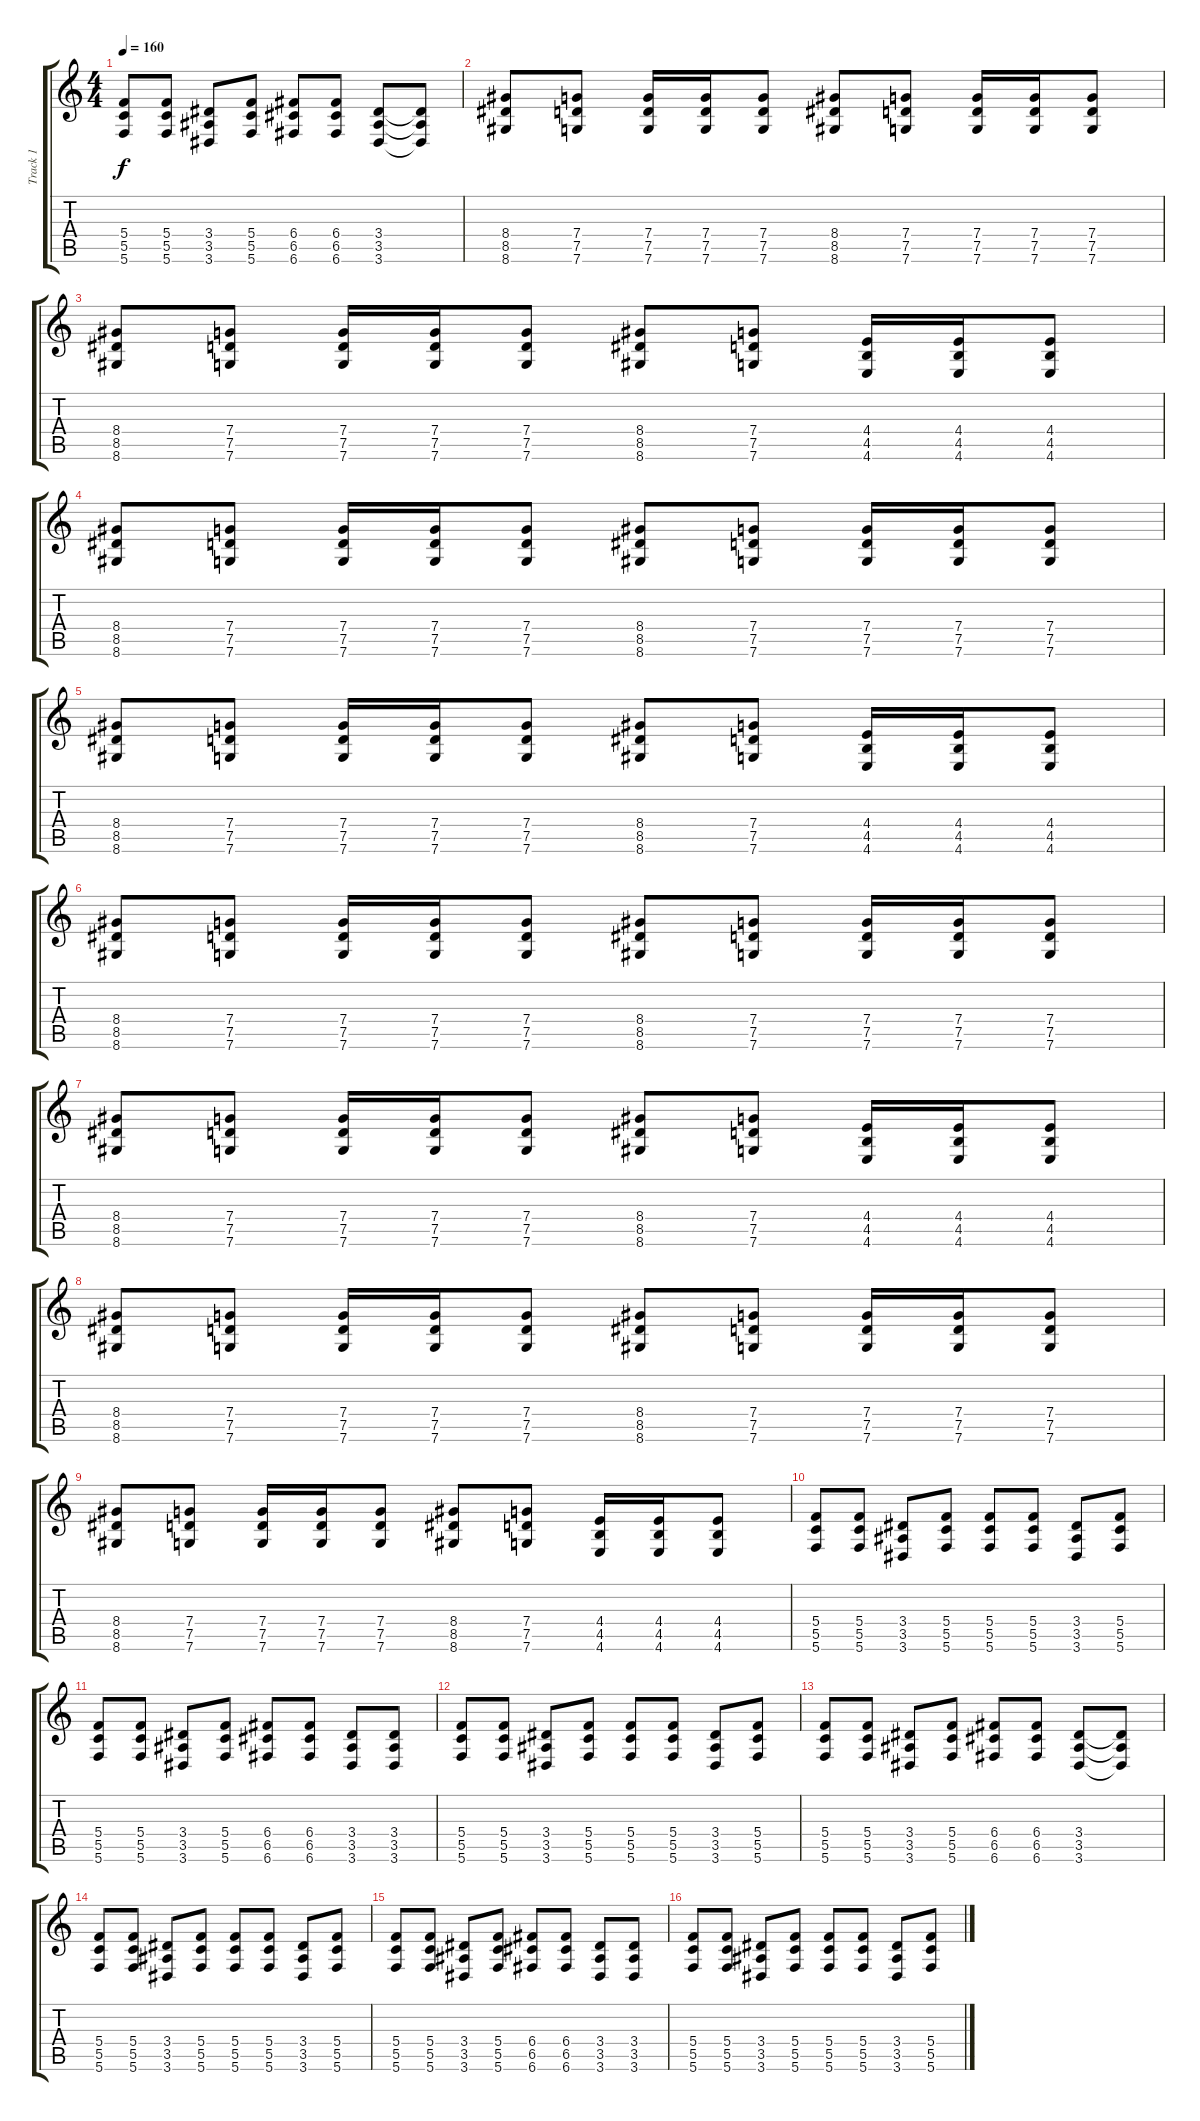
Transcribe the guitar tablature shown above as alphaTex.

\track ("Track 1" "Track 1") {instrument distortionguitar}
\staff {score tabs}
\tuning (D4 A3 F3 C3 G2 C2) {hide}
\ts (4 4)
\tempo 160
\clef g2
\ks c
(5.4 5.5 5.6).8{dy f} (5.4 5.5 5.6).8 (3.4 3.5 3.6).8 (5.4 5.5 5.6).8 (6.4 6.5 6.6).8 (6.4 6.5 6.6).8 (3.4 3.5 3.6).8 (3.4{t} 3.5{t} 3.6{t}).8 |
(8.4 8.5 8.6).8 (7.4 7.5 7.6).8 (7.4 7.5 7.6).16 (7.4 7.5 7.6).16 (7.4 7.5 7.6).8 (8.4 8.5 8.6).8 (7.4 7.5 7.6).8 (7.4 7.5 7.6).16 (7.4 7.5 7.6).16 (7.4 7.5 7.6).8 |
(8.4 8.5 8.6).8 (7.4 7.5 7.6).8 (7.4 7.5 7.6).16 (7.4 7.5 7.6).16 (7.4 7.5 7.6).8 (8.4 8.5 8.6).8 (7.4 7.5 7.6).8 (4.4 4.5 4.6).16 (4.4 4.5 4.6).16 (4.4 4.5 4.6).8 |
(8.4 8.5 8.6).8 (7.4 7.5 7.6).8 (7.4 7.5 7.6).16 (7.4 7.5 7.6).16 (7.4 7.5 7.6).8 (8.4 8.5 8.6).8 (7.4 7.5 7.6).8 (7.4 7.5 7.6).16 (7.4 7.5 7.6).16 (7.4 7.5 7.6).8 |
(8.4 8.5 8.6).8 (7.4 7.5 7.6).8 (7.4 7.5 7.6).16 (7.4 7.5 7.6).16 (7.4 7.5 7.6).8 (8.4 8.5 8.6).8 (7.4 7.5 7.6).8 (4.4 4.5 4.6).16 (4.4 4.5 4.6).16 (4.4 4.5 4.6).8 |
(8.4 8.5 8.6).8 (7.4 7.5 7.6).8 (7.4 7.5 7.6).16 (7.4 7.5 7.6).16 (7.4 7.5 7.6).8 (8.4 8.5 8.6).8 (7.4 7.5 7.6).8 (7.4 7.5 7.6).16 (7.4 7.5 7.6).16 (7.4 7.5 7.6).8 |
(8.4 8.5 8.6).8 (7.4 7.5 7.6).8 (7.4 7.5 7.6).16 (7.4 7.5 7.6).16 (7.4 7.5 7.6).8 (8.4 8.5 8.6).8 (7.4 7.5 7.6).8 (4.4 4.5 4.6).16 (4.4 4.5 4.6).16 (4.4 4.5 4.6).8 |
(8.4 8.5 8.6).8 (7.4 7.5 7.6).8 (7.4 7.5 7.6).16 (7.4 7.5 7.6).16 (7.4 7.5 7.6).8 (8.4 8.5 8.6).8 (7.4 7.5 7.6).8 (7.4 7.5 7.6).16 (7.4 7.5 7.6).16 (7.4 7.5 7.6).8 |
(8.4 8.5 8.6).8 (7.4 7.5 7.6).8 (7.4 7.5 7.6).16 (7.4 7.5 7.6).16 (7.4 7.5 7.6).8 (8.4 8.5 8.6).8 (7.4 7.5 7.6).8 (4.4 4.5 4.6).16 (4.4 4.5 4.6).16 (4.4 4.5 4.6).8 |
(5.4 5.5 5.6).8 (5.4 5.5 5.6).8 (3.4 3.5 3.6).8 (5.4 5.5 5.6).8 (5.4 5.5 5.6).8 (5.4 5.5 5.6).8 (3.4 3.5 3.6).8 (5.4 5.5 5.6).8 |
(5.4 5.5 5.6).8 (5.4 5.5 5.6).8 (3.4 3.5 3.6).8 (5.4 5.5 5.6).8 (6.4 6.5 6.6).8 (6.4 6.5 6.6).8 (3.4 3.5 3.6).8 (3.4 3.5 3.6).8 |
(5.4 5.5 5.6).8 (5.4 5.5 5.6).8 (3.4 3.5 3.6).8 (5.4 5.5 5.6).8 (5.4 5.5 5.6).8 (5.4 5.5 5.6).8 (3.4 3.5 3.6).8 (5.4 5.5 5.6).8 |
(5.4 5.5 5.6).8 (5.4 5.5 5.6).8 (3.4 3.5 3.6).8 (5.4 5.5 5.6).8 (6.4 6.5 6.6).8 (6.4 6.5 6.6).8 (3.4 3.5 3.6).8 (3.4{t} 3.5{t} 3.6{t}).8 |
(5.4 5.5 5.6).8 (5.4 5.5 5.6).8 (3.4 3.5 3.6).8 (5.4 5.5 5.6).8 (5.4 5.5 5.6).8 (5.4 5.5 5.6).8 (3.4 3.5 3.6).8 (5.4 5.5 5.6).8 |
(5.4 5.5 5.6).8 (5.4 5.5 5.6).8 (3.4 3.5 3.6).8 (5.4 5.5 5.6).8 (6.4 6.5 6.6).8 (6.4 6.5 6.6).8 (3.4 3.5 3.6).8 (3.4 3.5 3.6).8 |
(5.4 5.5 5.6).8 (5.4 5.5 5.6).8 (3.4 3.5 3.6).8 (5.4 5.5 5.6).8 (5.4 5.5 5.6).8 (5.4 5.5 5.6).8 (3.4 3.5 3.6).8 (5.4 5.5 5.6).8
